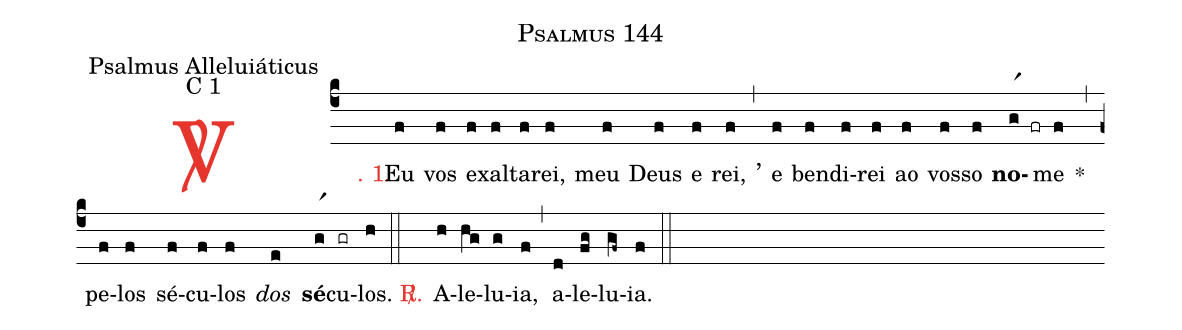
name: Psalmus 144;
office-part: Psalmus Alleluiáticus;
mode: C 1;
%%
(c4)

<c><sp>V/</sp>. 1.</c>() Eu(f) vos(f) e(f)xal(f)ta(f)rei,(f) meu(f) Deus(f) e(f) rei,(f) <v>{\large'}</v>(,) e(f) ben(f)di(f)rei(f) ao(f) vos(f)so(f) <b>no</b>(gr1 fr)me(f) *(,) pe(f)los(f) sé(f)cu(f)los(f) <i>dos</i>(e) <b>sé</b>(gr1)cu(gr)los.(h)

(::)

<nlba><c><sp>R/</sp>.</c>() A</nlba>(h)le(hg)lu(g)ia,(f) (,) a(d)le(fg)lu(gf~)ia.(f)

(::)
